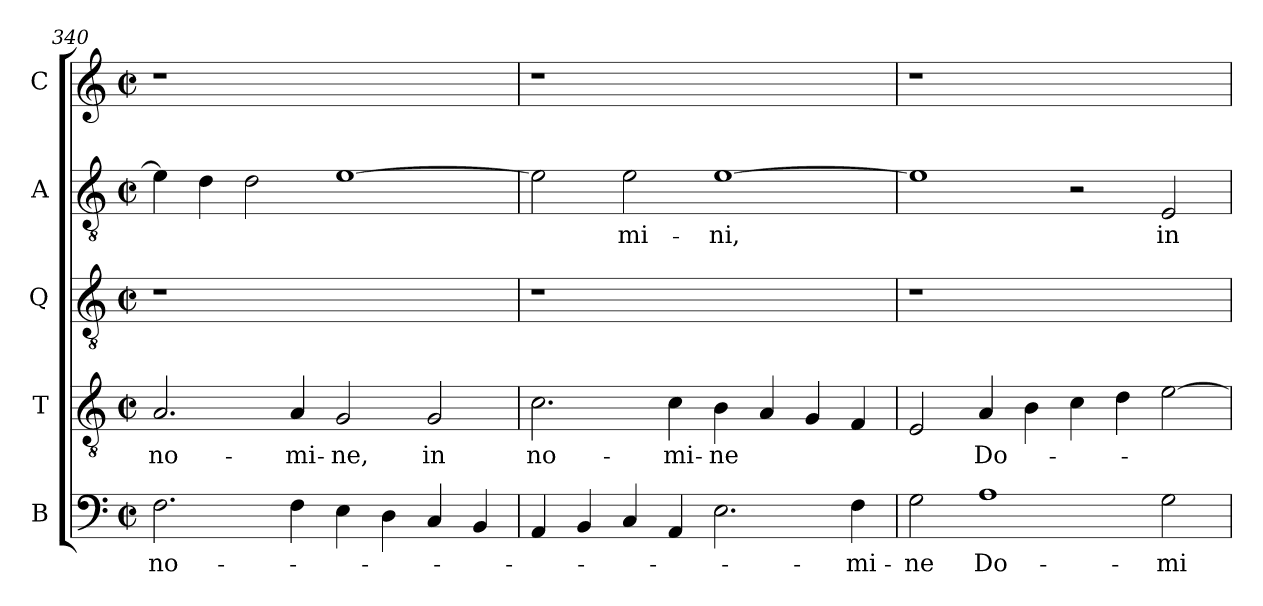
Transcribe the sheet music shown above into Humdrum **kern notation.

**kern	**text	**kern	**text	**kern	**kern	**text	**kern
*part5	*part5	*part4	*part4	*part3	*part2	*part2	*part1
*staff5	*staff5	*staff4	*staff4	*staff3	*staff2	*staff2	*staff1
*I"B	*	*I"T	*	*I"Q	*I"A	*	*I"C
*I'B	*	*I'T	*	*I'Q	*I'A	*	*I'C
*clefF4	*	*clefGv2	*	*clefGv2	*clefGv2	*	*clefG2
*M2/2	*	*M2/2	*	*M2/2	*M2/2	*	*M2/2
*met(c|)	*	*met(c|)	*	*met(c|)	*met(c|)	*	*met(c|)
=340	=340	=340	=340	=340	=340	=340	=340
!	!LO:LY:b:cj	!	!LO:LY:b:cj	!	!	!	!
2.F\	no-	2.A/	no-	1r	4e\]	.	1r
.	.	.	.	.	4d\	.	.
.	.	.	.	.	2d\	.	.
!	!	!	!LO:LY:b	!	!	!	!
4F\	.	4A/	-mi-	.	.	.	.
!	!	!	!LO:LY:b:rj	!	!	!	!
4E\	.	2G/	-ne,	1ryy	[>1e	.	1ryy
4D\	.	.	.	.	.	.	.
!	!	!	!LO:LY:b:cj	!	!	!	!
4C/	.	2G/	in	.	.	.	.
4BB/	.	.	.	.	.	.	.
!!LO:LB:g=z
=341	=341	=341	=341	=341	=341	=341	=341
!	!	!	!LO:LY:b:cj	!	!	!	!
4AA/	.	2.c\	no-	1r	2e\]	.	1r
4BB/	.	.	.	.	.	.	.
!	!	!	!	!	!	!LO:LY:b:cj	!
4C/	.	.	.	.	2e\	-mi-	.
!	!	!	!LO:LY:b:cj	!	!	!	!
4AA/	.	4c\	-mi-	.	.	.	.
!	!	!	!LO:LY:b:cj	!	!	!LO:LY:b:cj	!
2.E\	.	4B\	-ne	1ryy	[>1e	-ni,	1ryy
.	.	4A/	.	.	.	.	.
.	.	4G/	.	.	.	.	.
!	!LO:LY:b:cj	!	!	!	!	!	!
4F\	-mi-	4F/	.	.	.	.	.
=342	=342	=342	=342	=342	=342	=342	=342
!	!LO:LY:b:cj	!	!	!	!	!	!
2G\	-ne	2E/	.	1r	1e]	.	1r
!	!LO:LY:b:cj	!	!LO:LY:b:cj	!	!	!	!
1A	Do-	4A/	Do-	.	.	.	.
.	.	4B\	.	.	.	.	.
.	.	4c\	.	1ryy	2r	.	1ryy
.	.	4d\	.	.	.	.	.
!	!LO:LY:b:cj	!	!	!	!	!LO:LY:b:cj	!
2G\	-mi-	[>2e\	.	.	2E/	in	.
=	=	=	=	=	=	=	=
*-	*-	*-	*-	*-	*-	*-	*-
